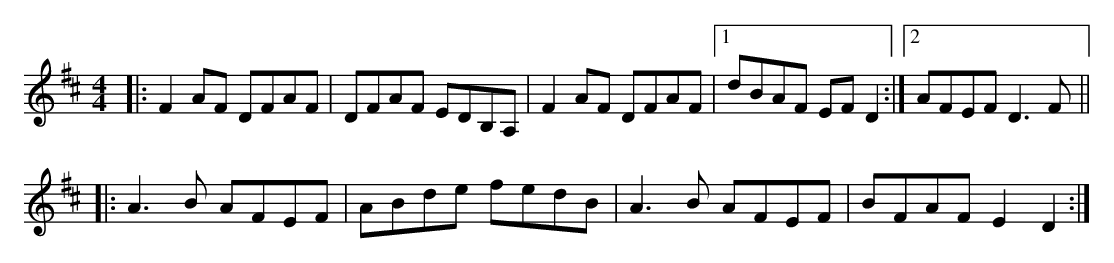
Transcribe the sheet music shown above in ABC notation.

X:1
M:4/4
K:D
|:F2 AF DFAF|DFAF EDB,A,|F2 AF DFAF|1 dBAF EFD2:|2 AFEF D3F||
|:A3B AFEF|ABde fedB|A3B AFEF|BFAF E2 D2:|
